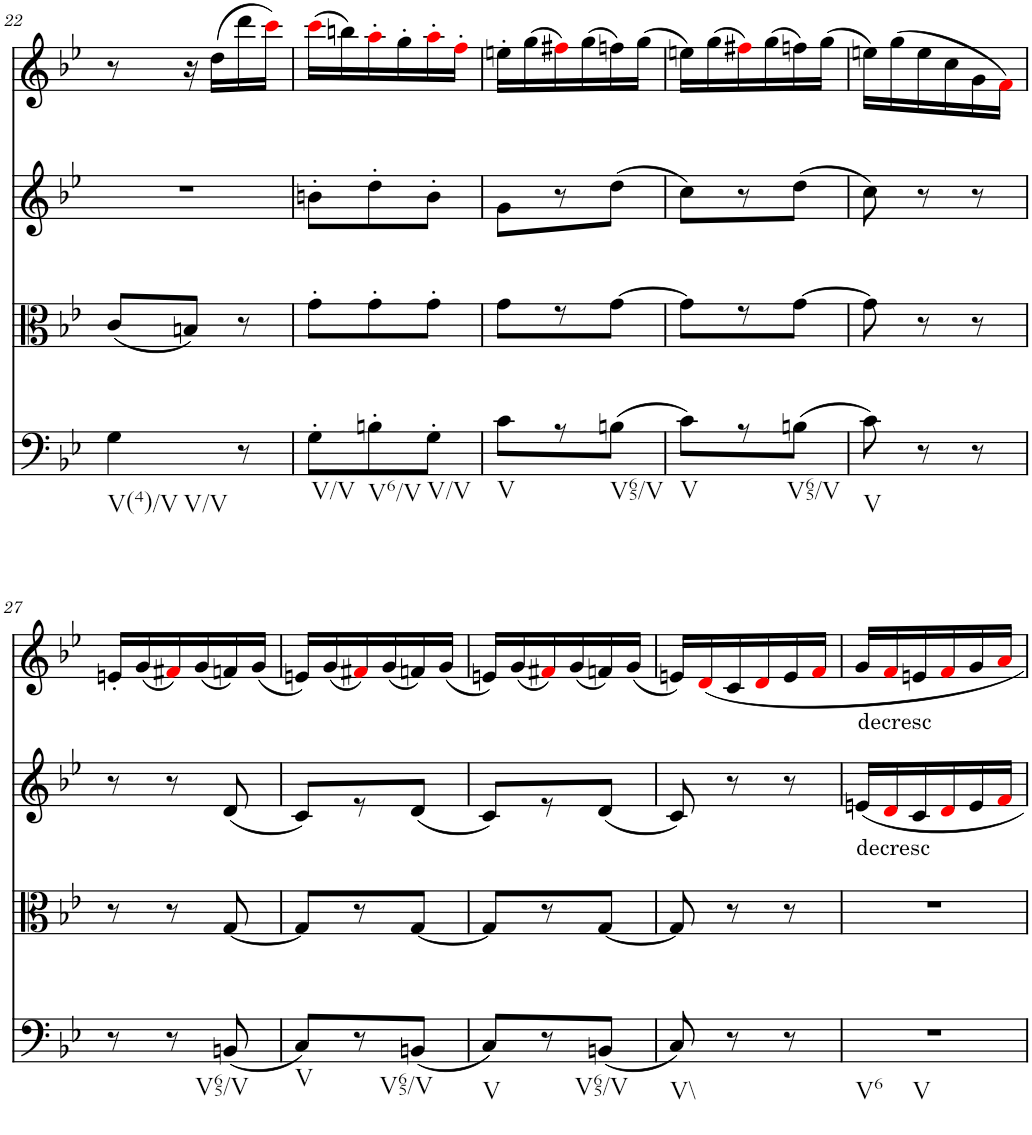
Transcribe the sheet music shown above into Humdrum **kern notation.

**kern	**kern	**kern	**kern
*part4	*part3	*part2	*part1
*staff4	*staff3	*staff2	*staff1
*I"Violoncello	*I"Viola	*I"Violin II	*I"Violin I
*I'Vc	*I'Vla	*I'Vln	*I'Vln
!!LO:PB:g=z
*clefF4	*clefC3	*clefG2	*clefG2
*k[b-e-]	*k[b-e-]	*k[b-e-]	*k[b-e-]
*M3/8	*M3/8	*M3/8	*M3/8
=22	=22	=22	=22
!LO:TX:b:t=V(4)/V	!	!	!
!LO:TX:b:t=V/V	!	!	!
4G\	(8c/L	4.r	8r
.	8Bn/J)	.	16r
.	.	.	(16dd\LL
8r	8r	.	16ddd\
.	.	.	16ccci\JJ)
=23	=23	=23	=23
!LO:TX:b:t=V/V	!	!	!
8G'\L	8g'\L	8bn'\L	(16ccci\LL
.	.	.	16bbn\)
!LO:TX:b:t=V6/V	!	!	!
8Bn'\	8g'\	8dd'\	16aa'i\
.	.	.	16gg'\
!LO:TX:b:t=V/V	!	!	!
8G'\J	8g'\J	8b'\J	16aa'i\
.	.	.	16ff'i\JJ
=24	=24	=24	=24
!LO:TX:b:t=V	!	!	!
8c\L	8g\L	8g\L	16een'\LL
.	.	.	(16gg\
8r	8r	8r	16ff#Xi\)
.	.	.	(16gg\
!LO:TX:b:t=V65/V	!	!	!
(8Bn\J	[8g\J	(8dd\J	16ffn\)
.	.	.	(16gg\JJ
=25	=25	=25	=25
!LO:TX:b:t=V	!	!	!
8c\L)	8g\L]	8cc\L)	16een\LL)
.	.	.	(16gg\
8r	8r	8r	16ff#Xi\)
.	.	.	(16gg\
!LO:TX:b:t=V65/V	!	!	!
(8Bn\J	[8g\J	(8dd\J	16ffn\)
.	.	.	(16gg\JJ
=26	=26	=26	=26
!LO:TX:b:t=V	!	!	!
8c\)	8g\]	8cc\)	16een\LL)
.	.	.	(16gg\
8r	8r	8r	16ee\
.	.	.	16cc\
8r	8r	8r	16g\
.	.	.	16fi\JJ)
!!LO:LB:g=z
=27	=27	=27	=27
8r	8r	8r	16en'/LL
.	.	.	(16g/
8r	8r	8r	16f#Xi/)
.	.	.	(16g/
!LO:TX:b:t=V65/V	!	!	!
(8BBn/	[8G/	(8d/	16fn/)
.	.	.	(16g/JJ
=28	=28	=28	=28
!LO:TX:b:t=V	!	!	!
8C/L)	8G/L]	8c/L)	16en/LL)
.	.	.	(16g/
8r	8r	8r	16f#Xi/)
.	.	.	(16g/
!LO:TX:b:t=V65/V	!	!	!
(8BBn/J	[8G/J	(8d/J	16fn/)
.	.	.	(16g/JJ
=29	=29	=29	=29
!LO:TX:b:t=V	!	!	!
8C/L)	8G/L]	8c/L)	16en/LL)
.	.	.	(16g/
8r	8r	8r	16f#Xi/)
.	.	.	(16g/
!LO:TX:b:t=V65/V	!	!	!
(8BBn/J	[8G/J	(8d/J	16fn/)
.	.	.	(16g/JJ
=30	=30	=30	=30
!LO:TX:b:t=V\\	!	!	!
8C/)	8G/]	8c/)	16en/LL)
.	.	.	16di/
8r	8r	8r	16c/
.	.	.	16di/
8r	8r	8r	16e/
.	.	.	16fi/JJ
=31	=31	=31	=31
!	!	!	!LO:TX:b:t=decresc
!	!	!LO:TX:b:t=decresc	!
!LO:TX:b:t=V6	!	!	!
!LO:TX:b:t=V	!	!	!
4.r	4.r	16en/LL	16g/LL
.	.	16di/	16fi/
.	.	16c/	16en/
.	.	16di/	16fi/
.	.	16e/	16g/
.	.	16fi/JJ	16ai/JJ
=	=	=	=
*-	*-	*-	*-
